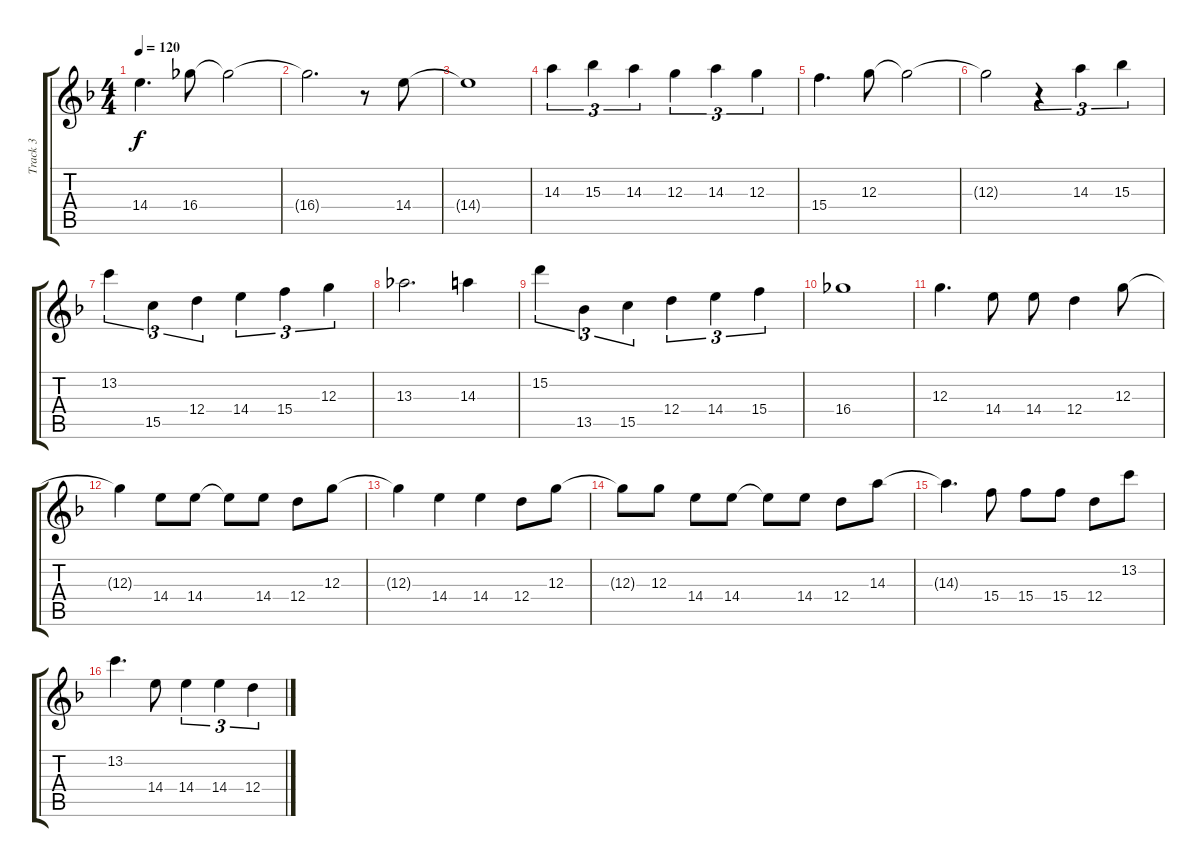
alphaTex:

\track ("Track 3" "Track 3") {instrument electricguitarjazz}
\staff {score tabs}
\tuning (E4 B3 G3 D3 A2 E2) {hide}
\ts (4 4)
\tempo 120
\clef g2
\ks f
14.4.4{d dy f} 16.4.8 16.4{t}.2 |
16.4{t}.2{d} r.8 14.4.8 |
14.4{t}.1 |
14.3.4{tu (3 2)} 15.3.4{tu (3 2)} 14.3.4{tu (3 2)} 12.3.4{tu (3 2)} 14.3.4{tu (3 2)} 12.3.4{tu (3 2)} |
15.4.4{d} 12.3.8 12.3{t}.2 |
12.3{t}.2 r.4{tu (3 2)} 14.3.4{tu (3 2)} 15.3.4{tu (3 2)} |
13.2.4{tu (3 2)} 15.5.4{tu (3 2)} 12.4.4{tu (3 2)} 14.4.4{tu (3 2)} 15.4.4{tu (3 2)} 12.3.4{tu (3 2)} |
13.3.2{d} 14.3.4 |
15.2.4{tu (3 2)} 13.5.4{tu (3 2)} 15.5.4{tu (3 2)} 12.4.4{tu (3 2)} 14.4.4{tu (3 2)} 15.4.4{tu (3 2)} |
16.4.1 |
12.3.4{d} 14.4.8 14.4.8 12.4.4 12.3.8 |
12.3{t}.4 14.4.8 14.4.8 14.4{t}.8 14.4.8 12.4.8 12.3.8 |
12.3{t}.4 14.4.4 14.4.4 12.4.8 12.3.8 |
12.3{t}.8 12.3.8 14.4.8 14.4.8 14.4{t}.8 14.4.8 12.4.8 14.3.8 |
14.3{t}.4{d} 15.4.8 15.4.8 15.4.8 12.4.8 13.2.8 |
13.2.4{d} 14.4.8 14.4.4{tu (3 2)} 14.4.4{tu (3 2)} 12.4.4{tu (3 2)}
